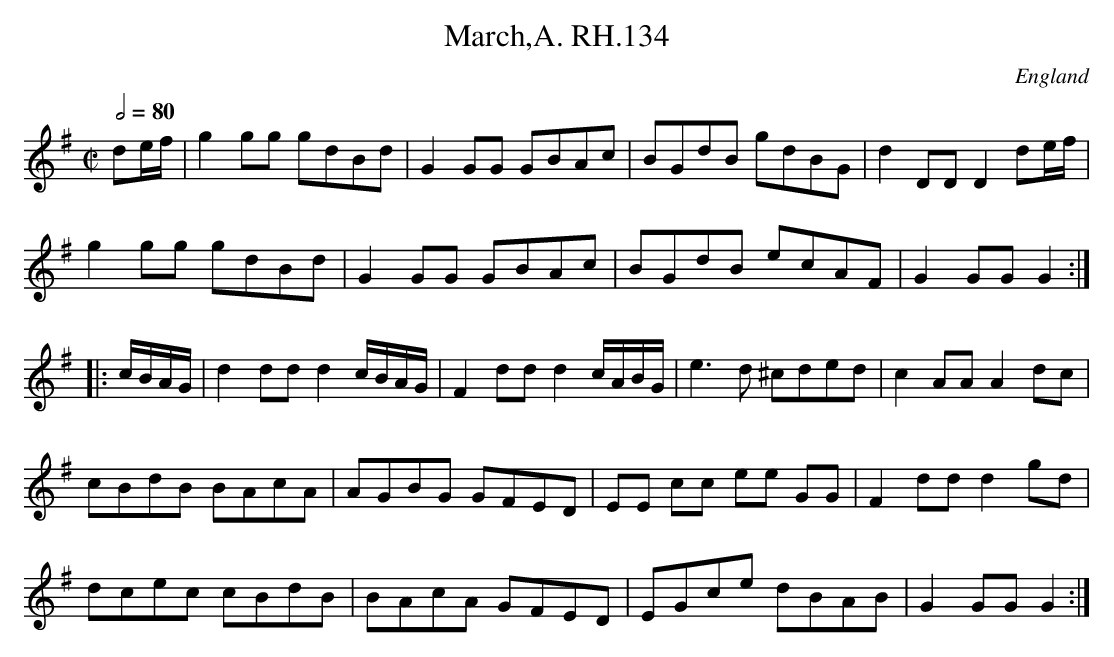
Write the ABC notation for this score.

X:1
T:March,A. RH.134
L:1/8
M:C|
O:England
Q:1/2=80
K:G
de/f/|g2gg gdBd|G2GG GBAc|\
BGdB gdBG|d2DD D2de/f/|!
g2gg gdBd|G2GG GBAc|\
BGdB ecAF|G2GG G2:|!
|:c/B/A/G/|d2dd d2c/B/A/G/|F2dd d2c/A/B/G/|\
e3d ^cded|c2AA A2dc|!
cBdB BAcA|AGBG GFED|\
EE cc ee GG|F2dd d2gd|!
dcec cBdB|BAcA GFED|\
EGce dBAB|G2GG G2:|
